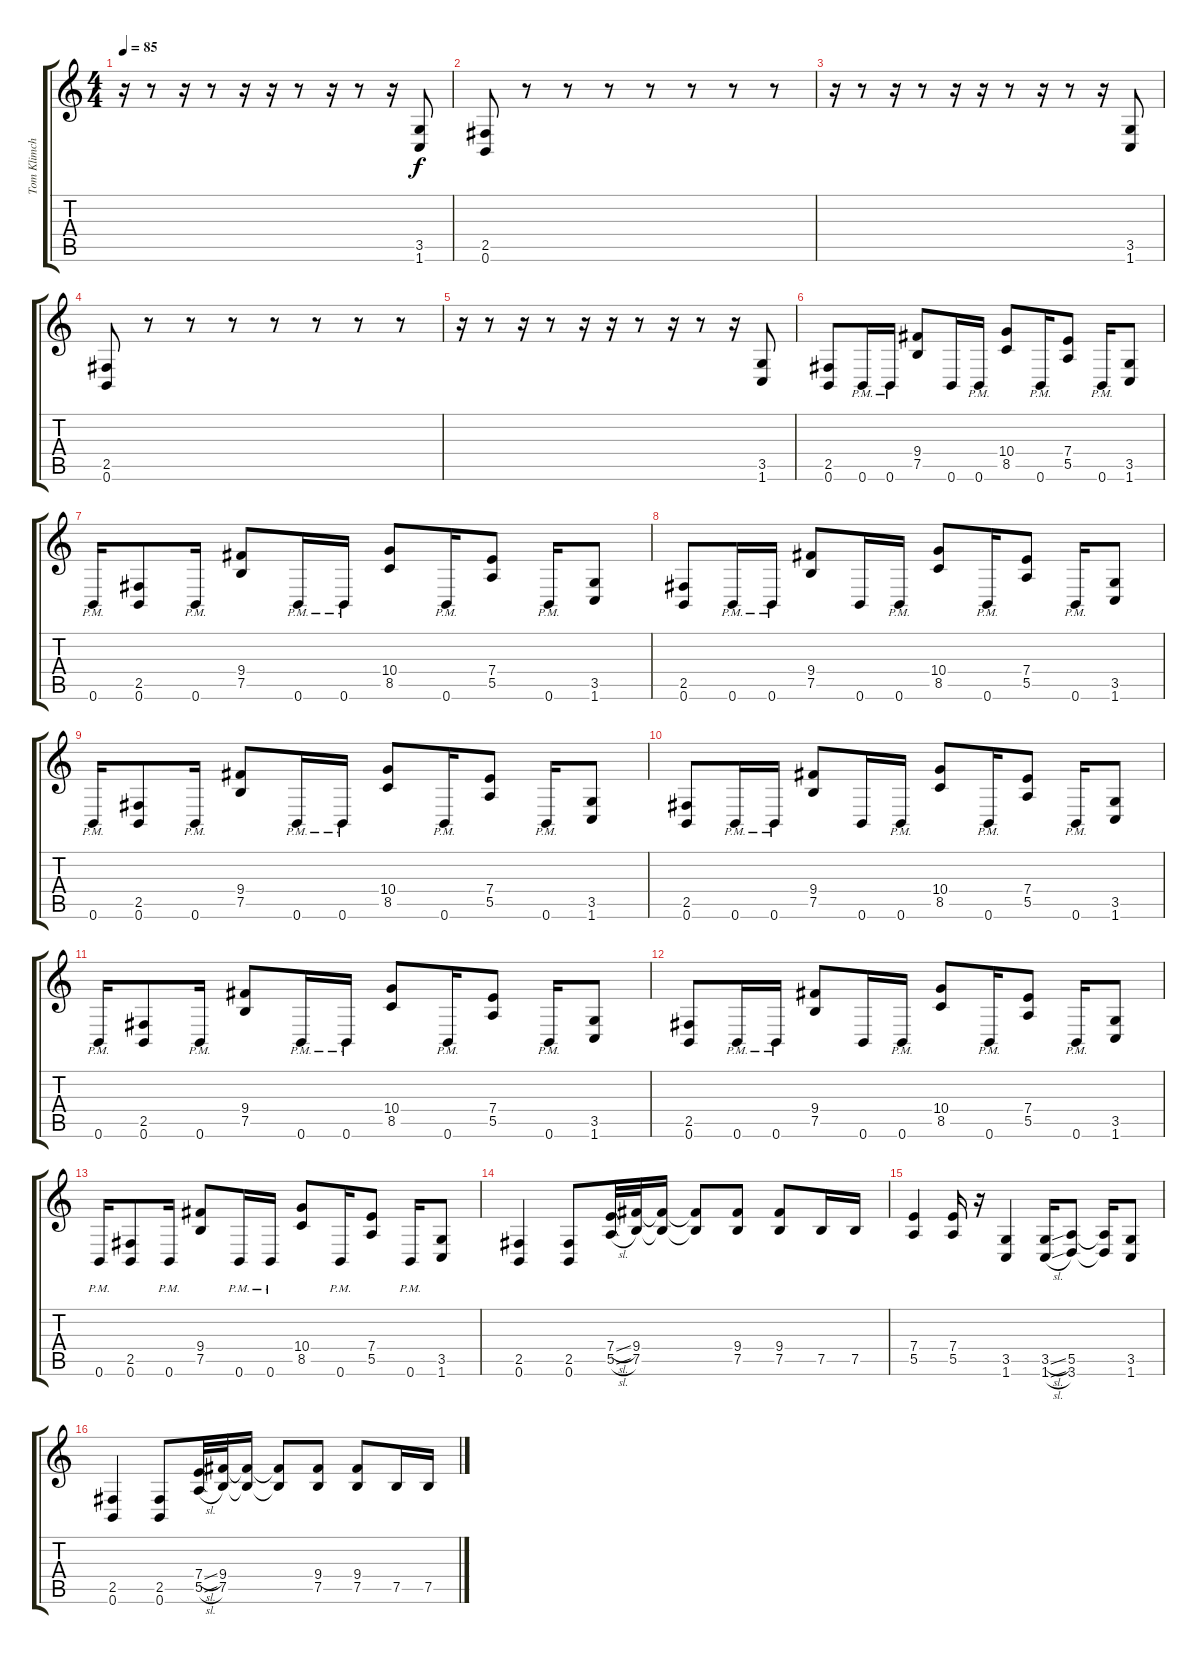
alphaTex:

\track ("Tom Klimchuck" "Tom Klimch") {instrument overdrivenguitar}
\staff {score tabs}
\tuning (B3 Gb3 D3 A2 E2 B1) {hide}
\ts (4 4)
\tempo 85
\clef g2
\ks c
r.16{dy f} r.8 r.16 r.8 r.16 r.16 r.8 r.16 r.8 r.16 (3.5 1.6).8 |
(2.5 0.6).8 r.8 r.8 r.8 r.8 r.8 r.8 r.8 |
r.16 r.8 r.16 r.8 r.16 r.16 r.8 r.16 r.8 r.16 (3.5 1.6).8 |
(2.5 0.6).8 r.8 r.8 r.8 r.8 r.8 r.8 r.8 |
r.16 r.8 r.16 r.8 r.16 r.16 r.8 r.16 r.8 r.16 (3.5 1.6).8 |
(2.5 0.6).8 0.6{pm}.16 0.6{pm}.16 (9.4 7.5).8 0.6.16 0.6{pm}.16 (10.4 8.5).8 0.6{pm}.16 (7.4 5.5).8 0.6{pm}.16 (3.5 1.6).8 |
0.6{pm}.16 (2.5 0.6).8 0.6{pm}.16 (9.4 7.5).8 0.6{pm}.16 0.6{pm}.16 (10.4 8.5).8 0.6{pm}.16 (7.4 5.5).8 0.6{pm}.16 (3.5 1.6).8 |
(2.5 0.6).8 0.6{pm}.16 0.6{pm}.16 (9.4 7.5).8 0.6.16 0.6{pm}.16 (10.4 8.5).8 0.6{pm}.16 (7.4 5.5).8 0.6{pm}.16 (3.5 1.6).8 |
0.6{pm}.16 (2.5 0.6).8 0.6{pm}.16 (9.4 7.5).8 0.6{pm}.16 0.6{pm}.16 (10.4 8.5).8 0.6{pm}.16 (7.4 5.5).8 0.6{pm}.16 (3.5 1.6).8 |
(2.5 0.6).8 0.6{pm}.16 0.6{pm}.16 (9.4 7.5).8 0.6.16 0.6{pm}.16 (10.4 8.5).8 0.6{pm}.16 (7.4 5.5).8 0.6{pm}.16 (3.5 1.6).8 |
0.6{pm}.16 (2.5 0.6).8 0.6{pm}.16 (9.4 7.5).8 0.6{pm}.16 0.6{pm}.16 (10.4 8.5).8 0.6{pm}.16 (7.4 5.5).8 0.6{pm}.16 (3.5 1.6).8 |
(2.5 0.6).8 0.6{pm}.16 0.6{pm}.16 (9.4 7.5).8 0.6.16 0.6{pm}.16 (10.4 8.5).8 0.6{pm}.16 (7.4 5.5).8 0.6{pm}.16 (3.5 1.6).8 |
0.6{pm}.16 (2.5 0.6).8 0.6{pm}.16 (9.4 7.5).8 0.6{pm}.16 0.6{pm}.16 (10.4 8.5).8 0.6{pm}.16 (7.4 5.5).8 0.6{pm}.16 (3.5 1.6).8 |
(2.5 0.6).4{volume 6} (2.5 0.6).8 (7.4{sl} 5.5{sl}).32 (9.4 7.5).32 (9.4{t} 7.5{t}).16 (9.4{t} 7.5{t}).8 (9.4 7.5).8 (9.4 7.5).8 7.5.16 7.5.16 |
(7.4 5.5).4 (7.4 5.5).16 r.16 (3.5 1.6).4 (3.5{sl} 1.6{sl}).16 (5.5 3.6).8 (5.5{t} 3.6{t}).16 (3.5 1.6).8 |
(2.5 0.6).4{volume 6} (2.5 0.6).8 (7.4{sl} 5.5{sl}).32 (9.4 7.5).32 (9.4{t} 7.5{t}).16 (9.4{t} 7.5{t}).8 (9.4 7.5).8 (9.4 7.5).8 7.5.16 7.5.16
